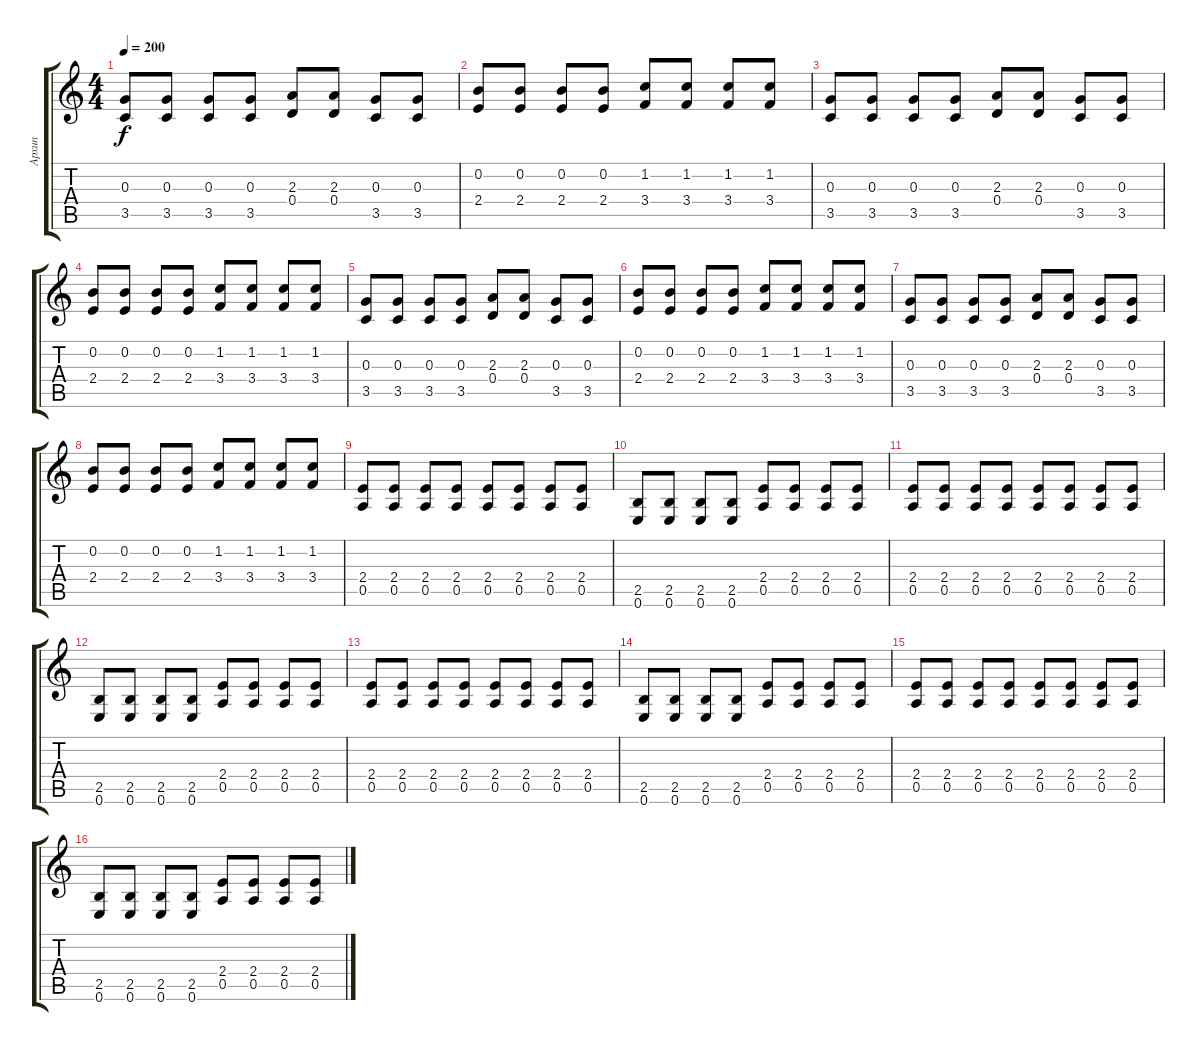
\track ("Архип" "Архип") {instrument distortionguitar}
\staff {score tabs}
\tuning (E4 B3 G3 D3 A2 E2) {hide}
\ts (4 4)
\tempo 200
\clef g2
\ks c
(0.3 3.5).8{dy f} (0.3 3.5).8 (0.3 3.5).8 (0.3 3.5).8 (2.3 0.4).8 (2.3 0.4).8 (0.3 3.5).8 (0.3 3.5).8 |
(0.2 2.4).8 (0.2 2.4).8 (0.2 2.4).8 (0.2 2.4).8 (1.2 3.4).8 (1.2 3.4).8 (1.2 3.4).8 (1.2 3.4).8 |
(0.3 3.5).8 (0.3 3.5).8 (0.3 3.5).8 (0.3 3.5).8 (2.3 0.4).8 (2.3 0.4).8 (0.3 3.5).8 (0.3 3.5).8 |
(0.2 2.4).8 (0.2 2.4).8 (0.2 2.4).8 (0.2 2.4).8 (1.2 3.4).8 (1.2 3.4).8 (1.2 3.4).8 (1.2 3.4).8 |
(0.3 3.5).8 (0.3 3.5).8 (0.3 3.5).8 (0.3 3.5).8 (2.3 0.4).8 (2.3 0.4).8 (0.3 3.5).8 (0.3 3.5).8 |
(0.2 2.4).8 (0.2 2.4).8 (0.2 2.4).8 (0.2 2.4).8 (1.2 3.4).8 (1.2 3.4).8 (1.2 3.4).8 (1.2 3.4).8 |
(0.3 3.5).8 (0.3 3.5).8 (0.3 3.5).8 (0.3 3.5).8 (2.3 0.4).8 (2.3 0.4).8 (0.3 3.5).8 (0.3 3.5).8 |
(0.2 2.4).8 (0.2 2.4).8 (0.2 2.4).8 (0.2 2.4).8 (1.2 3.4).8 (1.2 3.4).8 (1.2 3.4).8 (1.2 3.4).8 |
(2.4 0.5).8 (2.4 0.5).8 (2.4 0.5).8 (2.4 0.5).8 (2.4 0.5).8 (2.4 0.5).8 (2.4 0.5).8 (2.4 0.5).8 |
(2.5 0.6).8 (2.5 0.6).8 (2.5 0.6).8 (2.5 0.6).8 (2.4 0.5).8 (2.4 0.5).8 (2.4 0.5).8 (2.4 0.5).8 |
(2.4 0.5).8 (2.4 0.5).8 (2.4 0.5).8 (2.4 0.5).8 (2.4 0.5).8 (2.4 0.5).8 (2.4 0.5).8 (2.4 0.5).8 |
(2.5 0.6).8 (2.5 0.6).8 (2.5 0.6).8 (2.5 0.6).8 (2.4 0.5).8 (2.4 0.5).8 (2.4 0.5).8 (2.4 0.5).8 |
(2.4 0.5).8 (2.4 0.5).8 (2.4 0.5).8 (2.4 0.5).8 (2.4 0.5).8 (2.4 0.5).8 (2.4 0.5).8 (2.4 0.5).8 |
(2.5 0.6).8 (2.5 0.6).8 (2.5 0.6).8 (2.5 0.6).8 (2.4 0.5).8 (2.4 0.5).8 (2.4 0.5).8 (2.4 0.5).8 |
(2.4 0.5).8 (2.4 0.5).8 (2.4 0.5).8 (2.4 0.5).8 (2.4 0.5).8 (2.4 0.5).8 (2.4 0.5).8 (2.4 0.5).8 |
(2.5 0.6).8 (2.5 0.6).8 (2.5 0.6).8 (2.5 0.6).8 (2.4 0.5).8 (2.4 0.5).8 (2.4 0.5).8 (2.4 0.5).8
